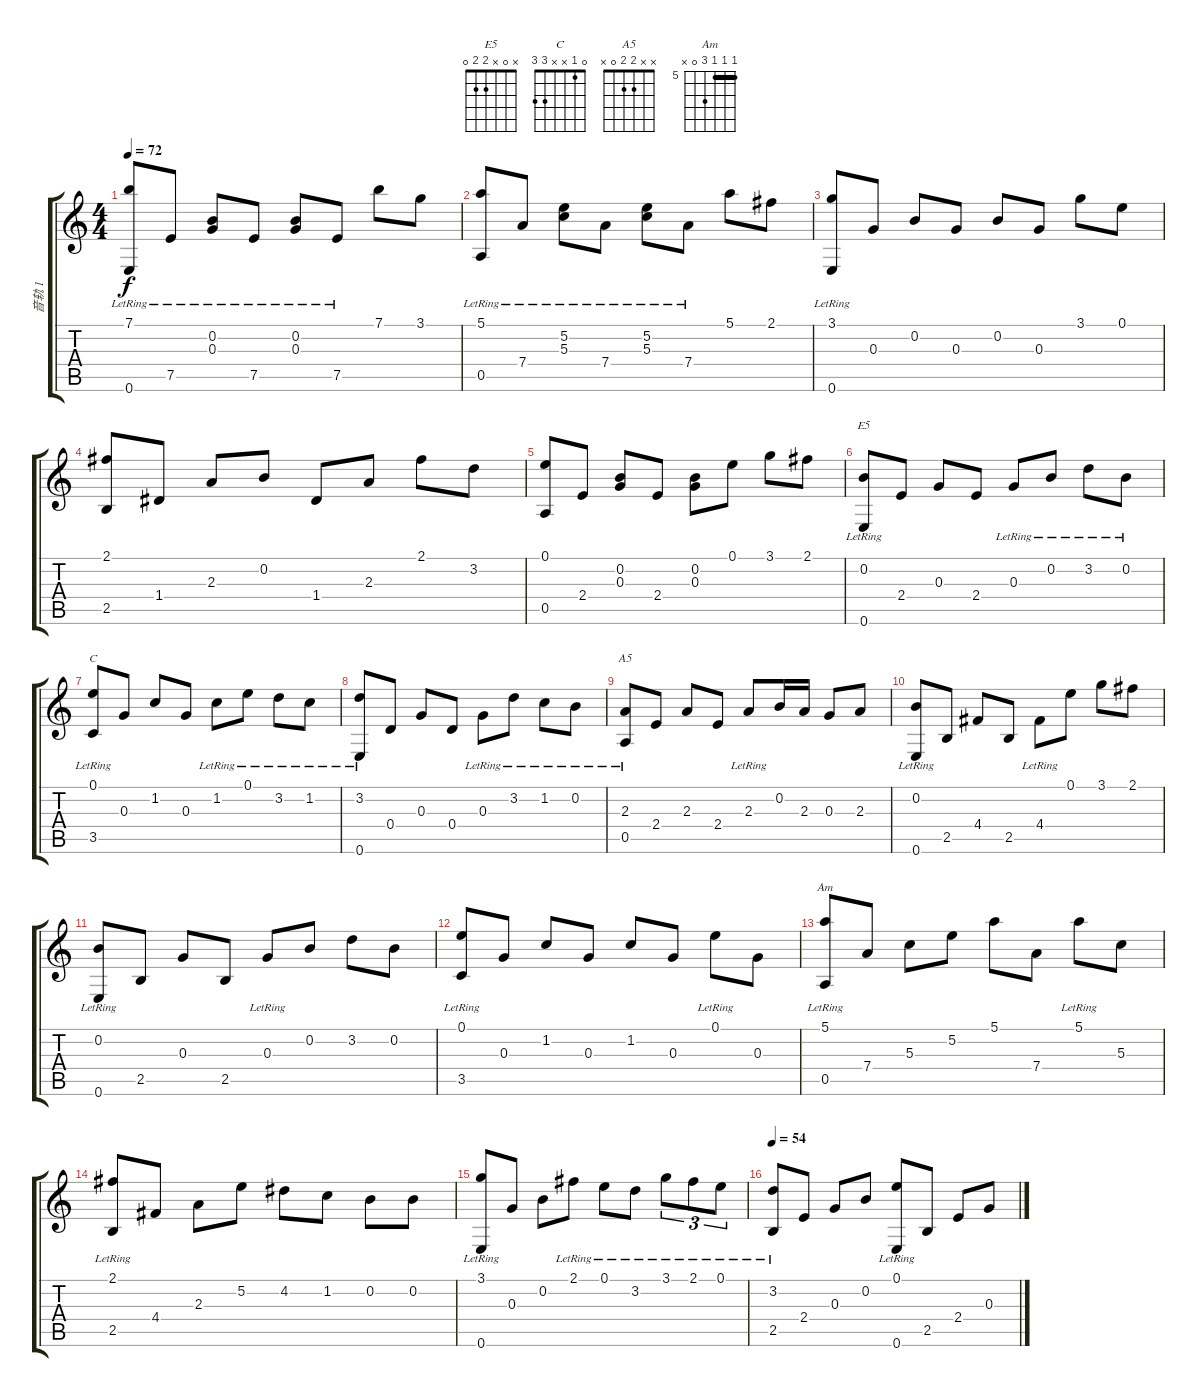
\track ("音轨 1" "音轨 1") {instrument acousticguitarsteel}
\staff {score tabs}
\tuning (E4 B3 G3 D3 A2 E2) {hide}
\chord ("E5" x 0 x 2 2 0)
\chord ("C" 0 1 x x 3 3)
\chord ("A5" x x 2 2 0 x)
\chord ("Am" 5 5 5 7 0 x) {firstfret 5 barre 5}
\ts (4 4)
\tempo 72
\clef g2
\ks c
(7.1{lr} 0.6{lr}).8{dy f} 7.5{lr}.8 (0.2{lr} 0.3{lr}).8 7.5{lr}.8 (0.2{lr} 0.3{lr}).8 7.5{lr}.8 7.1.8 3.1.8 |
(5.1{lr} 0.5{lr}).8 7.4{lr}.8 (5.2{lr} 5.3{lr}).8 7.4{lr}.8 (5.2{lr} 5.3{lr}).8 7.4{lr}.8 5.1.8 2.1.8 |
(3.1{lr} 0.6).8 0.3.8 0.2.8 0.3.8 0.2.8 0.3.8 3.1.8 0.1.8 |
(2.1 2.5).8 1.4.8 2.3.8 0.2.8 1.4.8 2.3.8 2.1.8 3.2.8 |
(0.1 0.5).8 2.4.8 (0.2 0.3).8 2.4.8 (0.2 0.3).8 0.1.8 3.1.8 2.1.8 |
(0.2{lr} 0.6{lr}).8{ch "E5"} 2.4.8 0.3.8 2.4.8 0.3{lr}.8 0.2{lr}.8 3.2{lr}.8 0.2{lr}.8 |
(0.1{lr} 3.5{lr}).8{ch "C"} 0.3.8 1.2.8 0.3.8 1.2{lr}.8 0.1{lr}.8 3.2{lr}.8 1.2{lr}.8 |
(3.2{lr} 0.6{lr}).8 0.4.8 0.3.8 0.4.8 0.3{lr}.8 3.2{lr}.8 1.2{lr}.8 0.2{lr}.8 |
(2.3{lr} 0.5{lr}).8{ch "A5"} 2.4.8 2.3.8 2.4.8 2.3{lr}.8 0.2.16 2.3.16 0.3.8 2.3.8 |
(0.2{lr} 0.6{lr}).8 2.5.8 4.4.8 2.5.8 4.4{lr}.8 0.1.8 3.1.8 2.1.8 |
(0.2{lr} 0.6{lr}).8 2.5.8 0.3.8 2.5.8 0.3{lr}.8 0.2.8 3.2.8 0.2.8 |
(0.1{lr} 3.5{lr}).8 0.3.8 1.2.8 0.3.8 1.2.8 0.3.8 0.1{lr}.8 0.3.8 |
(5.1{lr} 0.5{lr}).8{ch "Am"} 7.4.8 5.3.8 5.2.8 5.1.8 7.4.8 5.1{lr}.8 5.3.8 |
(2.1{lr} 2.5{lr}).8 4.4.8 2.3.8 5.2.8 4.2.8 1.2.8 0.2.8 0.2.8 |
(3.1{lr} 0.6{lr}).8 0.3.8 0.2.8 2.1{lr}.8 0.1{lr}.8 3.2{lr}.8 3.1{lr}.8{tu (3 2)} 2.1{lr}.8{tu (3 2)} 0.1{lr}.8{tu (3 2)} |
\tempo 54
(3.2{lr} 2.5{lr}).8 2.4.8 0.3.8 0.2.8 (0.1{lr} 0.6).8 2.5.8 2.4.8 0.3.8
